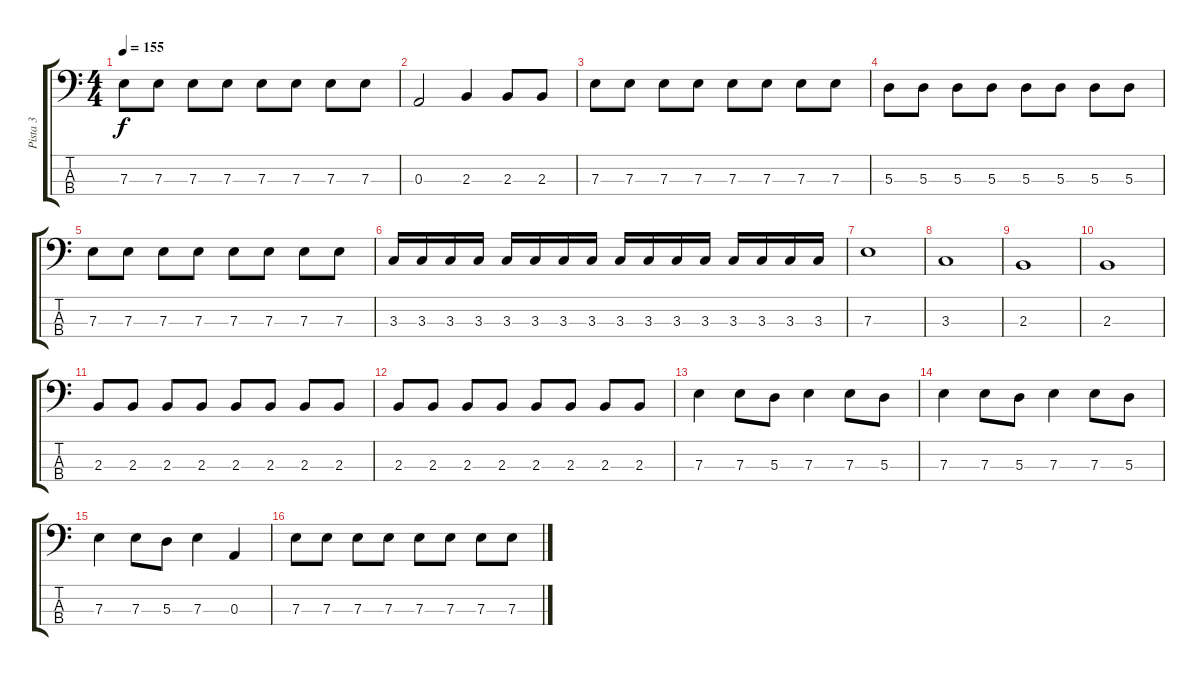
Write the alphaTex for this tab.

\track ("Pista 3" "Pista 3") {instrument electricbassfinger}
\staff {score tabs}
\tuning (G2 D2 A1 E1) {hide}
\ts (4 4)
\tempo 155
\clef f4
\ks c
7.3.8{dy f} 7.3.8 7.3.8 7.3.8 7.3.8 7.3.8 7.3.8 7.3.8 |
0.3.2 2.3.4 2.3.8 2.3.8 |
7.3.8 7.3.8 7.3.8 7.3.8 7.3.8 7.3.8 7.3.8 7.3.8 |
5.3.8 5.3.8 5.3.8 5.3.8 5.3.8 5.3.8 5.3.8 5.3.8 |
7.3.8 7.3.8 7.3.8 7.3.8 7.3.8 7.3.8 7.3.8 7.3.8 |
3.3.16 3.3.16 3.3.16 3.3.16 3.3.16 3.3.16 3.3.16 3.3.16 3.3.16 3.3.16 3.3.16 3.3.16 3.3.16 3.3.16 3.3.16 3.3.16 |
7.3.1 |
3.3.1 |
2.3.1 |
2.3.1 |
2.3.8 2.3.8 2.3.8 2.3.8 2.3.8 2.3.8 2.3.8 2.3.8 |
2.3.8 2.3.8 2.3.8 2.3.8 2.3.8 2.3.8 2.3.8 2.3.8 |
7.3.4 7.3.8 5.3.8 7.3.4 7.3.8 5.3.8 |
7.3.4 7.3.8 5.3.8 7.3.4 7.3.8 5.3.8 |
7.3.4 7.3.8 5.3.8 7.3.4 0.3.4 |
7.3.8 7.3.8 7.3.8 7.3.8 7.3.8 7.3.8 7.3.8 7.3.8
